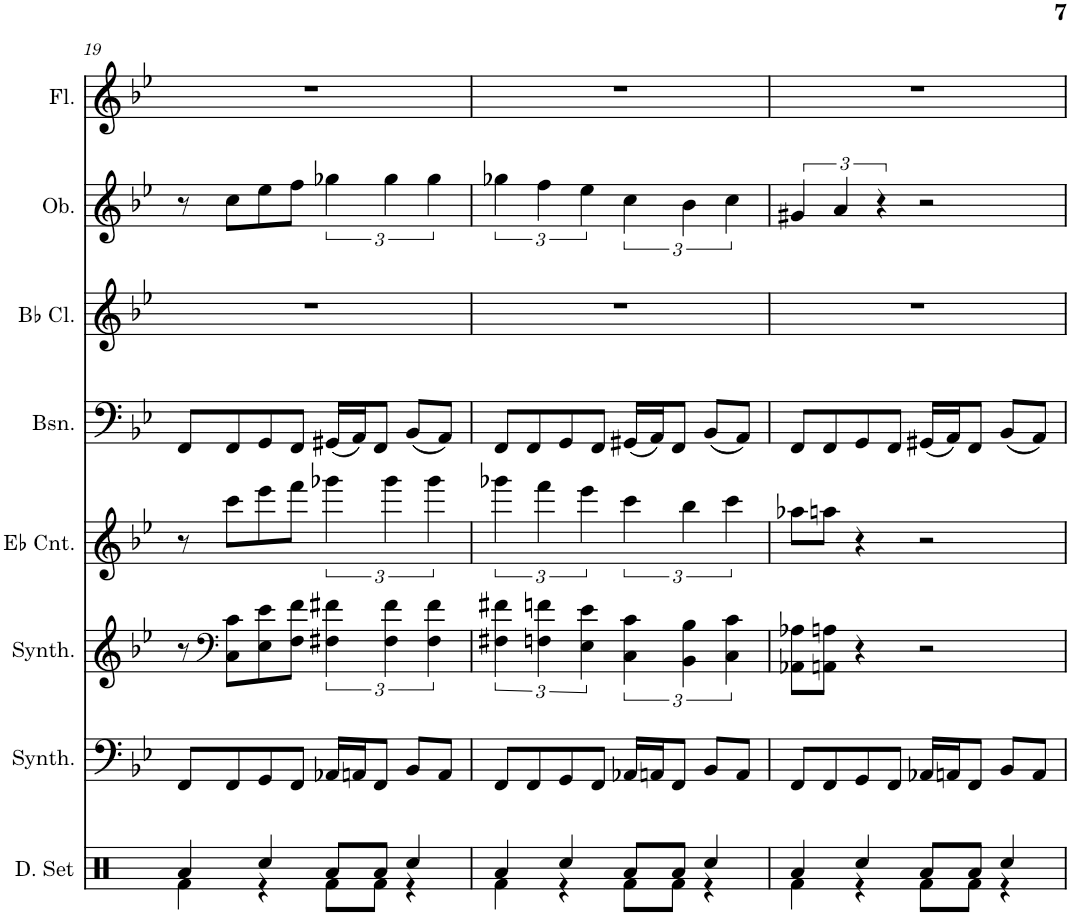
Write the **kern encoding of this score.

**kern	**kern	**kern	**kern	**kern	**kern	**kern	**kern
*part8	*part7	*part6	*part5	*part4	*part3	*part2	*part1
*staff8	*staff7	*staff6	*staff5	*staff4	*staff3	*staff2	*staff1
*I"Drumset, Percussion	*I"Bass Synthesizer, Synth Bass	*I"Brass Synthesizer, Brass Accomp.	*I"Eb Cornet, Trumpet	*I"Bassoon	*I"Bb Clarinet	*I"Oboe	*I"Flute
*I'D. Set	*I'Synth.	*I'Synth.	*I'Eb Cnt.	*I'Bsn.	*I'Bb Cl.	*I'Ob.	*I'Fl.
!!LO:PB:g=z
*clefX	*clefF4	*clefF4	*clefG2	*clefF4	*clefG2	*clefG2	*clefG2
*	*	*	*ITrd1c2	*	*ITrd1c2	*	*
*k[]	*k[b-e-]	*k[b-e-]	*k[b-e-]	*k[b-e-]	*k[b-e-]	*k[b-e-]	*k[b-e-]
*M4/4	*M4/4	*M4/4	*M4/4	*M4/4	*M4/4	*M4/4	*M4/4
=19	=19	=19	=19	=19	=19	=19	=19
*^	*	*	*	*	*	*	*
4Ra/	4Rf\	8FF/L	8r	8r	8FF/L	1r	8r	1r
*	*	*	*clefF4	*	*	*	*	*
.	.	8FF/	8C\ 8c\L	8ccc\L	8FF/	.	8cc\L	.
4Rcc/	4r	8GG/	8E-\ 8e-\	8eee-\	8GG/	.	8ee-\	.
.	.	8FF/J	8F\ 8f\J	8fff\J	8FF/J	.	8ff\J	.
8Ra/L	8Rf\L	16AA-X/LL	6F#X\ 6f#X\	6ggg-X\	(16GG#X/LL	.	6gg-X\	.
.	.	16AAn/J	.	.	16AA/J)	.	.	.
8Ra/J	8Rf\J	8FF/J	.	.	8FF/J	.	.	.
.	.	.	6F#\ 6f#\	6ggg-\	.	.	6gg-\	.
4Rcc/	4r	8BB-/L	.	.	(8BB-/L	.	.	.
.	.	.	6F#\ 6f#\	6ggg-\	.	.	6gg-\	.
.	.	8AA/J	.	.	8AA/J)	.	.	.
=20	=20	=20	=20	=20	=20	=20	=20	=20
4Ra/	4Rf\	8FF/L	6F#X\ 6f#X\	6ggg-X\	8FF/L	1r	6gg-X\	1r
.	.	8FF/	.	.	8FF/	.	.	.
.	.	.	6Fn\ 6fn\	6fff\	.	.	6ff\	.
4Rcc/	4r	8GG/	.	.	8GG/	.	.	.
.	.	.	6E-\ 6e-\	6eee-\	.	.	6ee-\	.
.	.	8FF/J	.	.	8FF/J	.	.	.
8Ra/L	8Rf\L	16AA-X/LL	6C\ 6c\	6ccc\	(16GG#X/LL	.	6cc\	.
.	.	16AAn/J	.	.	16AA/J)	.	.	.
8Ra/J	8Rf\J	8FF/J	.	.	8FF/J	.	.	.
.	.	.	6BB-\ 6B-\	6bb-\	.	.	6b-\	.
4Rcc/	4r	8BB-/L	.	.	(8BB-/L	.	.	.
.	.	.	6C\ 6c\	6ccc\	.	.	6cc\	.
.	.	8AA/J	.	.	8AA/J)	.	.	.
=21	=21	=21	=21	=21	=21	=21	=21	=21
4Ra/	4Rf\	8FF/L	8AA-X\ 8A-X\L	8aa-X\L	8FF/L	1r	6g#X/	1r
.	.	8FF/	8AAn\ 8An\J	8aan\J	8FF/	.	.	.
.	.	.	.	.	.	.	6a/	.
4Rcc/	4r	8GG/	4r	4r	8GG/	.	.	.
.	.	.	.	.	.	.	6r	.
.	.	8FF/J	.	.	8FF/J	.	.	.
8Ra/L	8Rf\L	16AA-X/LL	2r	2r	(16GG#X/LL	.	2r	.
.	.	16AAn/J	.	.	16AA/J)	.	.	.
8Ra/J	8Rf\J	8FF/J	.	.	8FF/J	.	.	.
4Rcc/	4r	8BB-/L	.	.	(8BB-/L	.	.	.
.	.	8AA/J	.	.	8AA/J)	.	.	.
*v	*v	*	*	*	*	*	*	*
=	=	=	=	=	=	=	=
*-	*-	*-	*-	*-	*-	*-	*-
